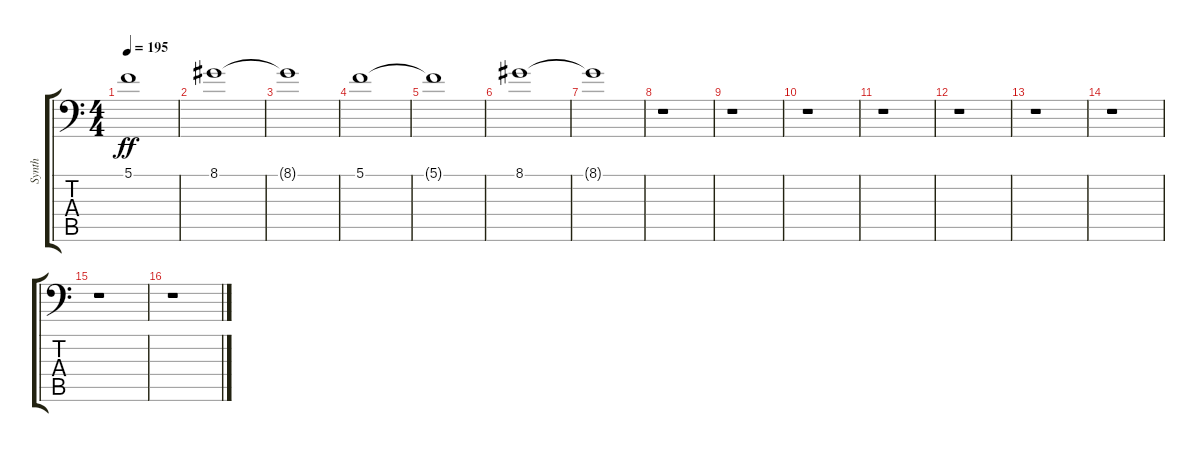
\track ("Synth" "Synth") {instrument pad4choir}
\staff {score tabs}
\tuning (C4 G3 Eb3 Bb2 F2 Bb1) {hide}
\ts (4 4)
\tempo 195
\clef f4
\ks c
5.1{t}.1{dy ff} |
8.1.1 |
8.1{t}.1 |
5.1.1 |
5.1{t}.1 |
8.1.1 |
8.1{t}.1 |
r.1 |
r.1 |
r.1 |
r.1 |
r.1 |
r.1 |
r.1 |
r.1 |
r.1
